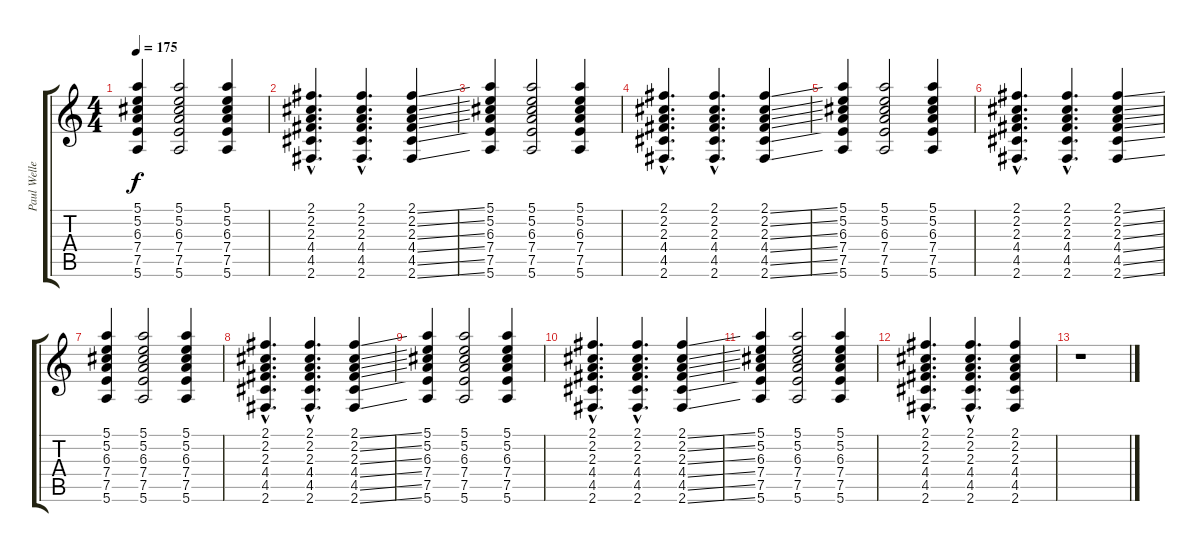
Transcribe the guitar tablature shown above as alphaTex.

\track ("Paul Weller guitar1  " "Paul Welle") {instrument electricguitarclean}
\staff {score tabs}
\tuning (E4 B3 G3 D3 A2 E2) {hide}
\ts (4 4)
\tempo 175
\clef g2
\ks c
(5.1 5.2 6.3 7.4 7.5 5.6).4{dy f} (5.1 5.2 6.3 7.4 7.5 5.6).2 (5.1 5.2 6.3 7.4 7.5 5.6).4 |
(2.1{hac} 2.2{hac} 2.3{hac} 4.4{hac} 4.5{hac} 2.6{hac}).4{d} (2.1{hac} 2.2{hac} 2.3{hac} 4.4{hac} 4.5{hac} 2.6{hac}).4{d} (2.1{ss} 2.2{ss} 2.3{ss} 4.4{ss} 4.5{ss} 2.6{ss}).4 |
(5.1 5.2 6.3 7.4 7.5 5.6).4 (5.1 5.2 6.3 7.4 7.5 5.6).2 (5.1 5.2 6.3 7.4 7.5 5.6).4 |
(2.1{hac} 2.2{hac} 2.3{hac} 4.4{hac} 4.5{hac} 2.6{hac}).4{d} (2.1{hac} 2.2{hac} 2.3{hac} 4.4{hac} 4.5{hac} 2.6{hac}).4{d volume 8} (2.1{ss} 2.2{ss} 2.3{ss} 4.4{ss} 4.5{ss} 2.6{ss}).4 |
(5.1 5.2 6.3 7.4 7.5 5.6).4 (5.1 5.2 6.3 7.4 7.5 5.6).2 (5.1 5.2 6.3 7.4 7.5 5.6).4{volume 6} |
(2.1{hac} 2.2{hac} 2.3{hac} 4.4{hac} 4.5{hac} 2.6{hac}).4{d} (2.1{hac} 2.2{hac} 2.3{hac} 4.4{hac} 4.5{hac} 2.6{hac}).4{d} (2.1{ss} 2.2{ss} 2.3{ss} 4.4{ss} 4.5{ss} 2.6{ss}).4 |
(5.1 5.2 6.3 7.4 7.5 5.6).4 (5.1 5.2 6.3 7.4 7.5 5.6).2{volume 4} (5.1 5.2 6.3 7.4 7.5 5.6).4 |
(2.1{hac} 2.2{hac} 2.3{hac} 4.4{hac} 4.5{hac} 2.6{hac}).4{d} (2.1{hac} 2.2{hac} 2.3{hac} 4.4{hac} 4.5{hac} 2.6{hac}).4{d} (2.1{ss} 2.2{ss} 2.3{ss} 4.4{ss} 4.5{ss} 2.6{ss}).4 |
(5.1 5.2 6.3 7.4 7.5 5.6).4 (5.1 5.2 6.3 7.4 7.5 5.6).2{volume 3} (5.1 5.2 6.3 7.4 7.5 5.6).4 |
(2.1{hac} 2.2{hac} 2.3{hac} 4.4{hac} 4.5{hac} 2.6{hac}).4{d} (2.1{hac} 2.2{hac} 2.3{hac} 4.4{hac} 4.5{hac} 2.6{hac}).4{d} (2.1{ss} 2.2{ss} 2.3{ss} 4.4{ss} 4.5{ss} 2.6{ss}).4{volume 2} |
(5.1 5.2 6.3 7.4 7.5 5.6).4 (5.1 5.2 6.3 7.4 7.5 5.6).2 (5.1 5.2 6.3 7.4 7.5 5.6).4{volume 1} |
(2.1{hac} 2.2{hac} 2.3{hac} 4.4{hac} 4.5{hac} 2.6{hac}).4{d} (2.1{hac} 2.2{hac} 2.3{hac} 4.4{hac} 4.5{hac} 2.6{hac}).4{d} (2.1 2.2 2.3 4.4 4.5 2.6).4 |
r.1
